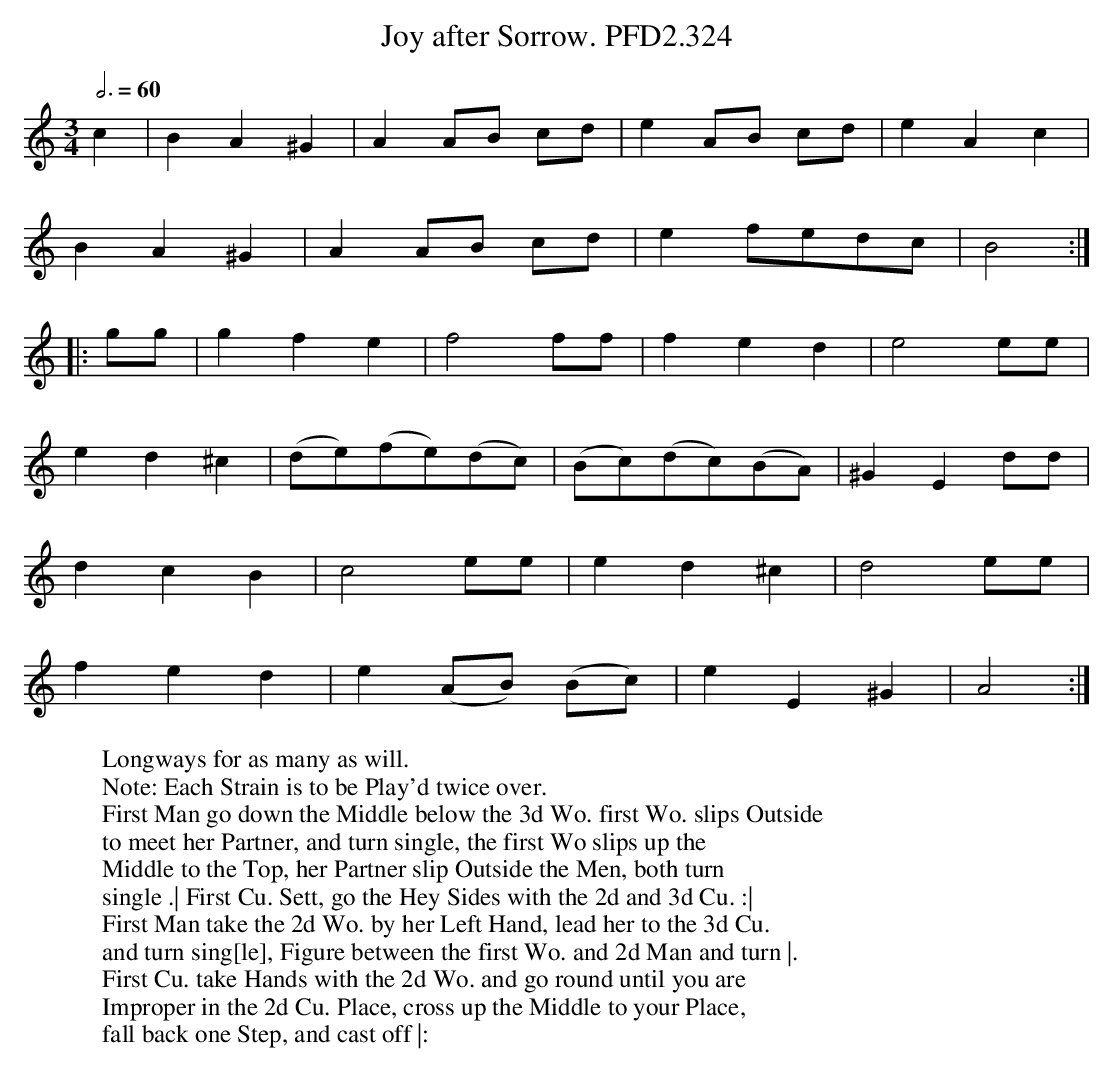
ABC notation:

X:1
T:Joy after Sorrow. PFD2.324
M:3/4
L:1/4
W:Longways for as many as will.
W:Note: Each Strain is to be Play'd twice over.
W:First Man go down the Middle below the 3d Wo. first Wo. slips Outside
W:to meet her Partner, and turn single, the first Wo slips up the
W:Middle to the Top, her Partner slip Outside the Men, both turn
W:single .| First Cu. Sett, go the Hey Sides with the 2d and 3d Cu. :|
W:First Man take the 2d Wo. by her Left Hand, lead her to the 3d Cu.
W:and turn sing[le], Figure between the first Wo. and 2d Man and turn |.
W:First Cu. take Hands with the 2d Wo. and go round until you are
W:Improper in the 2d Cu. Place, cross up the Middle to your Place,
W:fall back one Step, and cast off |:
Q:3/4=60
K:Am
c | BA^G | AA/B/ c/d/ | e A/B/ c/d/ | eAc |
BA^G | AA/B/ c/d/ | e f/e/d/c/ | B2 :|
|: g/g/ | gfe | f2 f/f/ | fed | e2 e/e/ |
ed^c | (d/e/)(f/e/)(d/c/) | (B/c/)(d/c/)(B/A/) | ^GEd/d/ |
dcB | c2 e/e/ | ed^c | d2 e/e/ |
fed | e(A/B/) (B/c/) | eE^G | A2 :|
